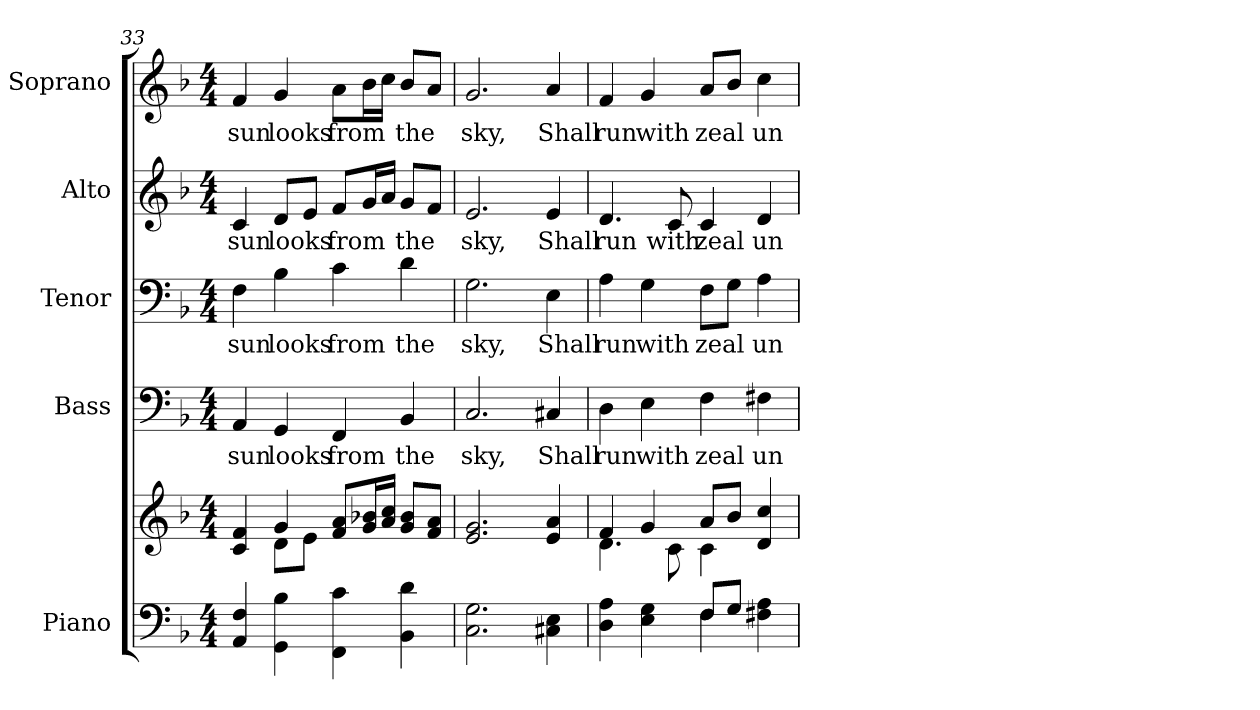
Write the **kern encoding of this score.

**kern	**kern	**kern	**text	**kern	**text	**kern	**text	**kern	**text
*part5	*part5	*part4	*part4	*part3	*part3	*part2	*part2	*part1	*part1
*staff6	*staff5	*staff4	*staff4	*staff3	*staff3	*staff2	*staff2	*staff1	*staff1
*I"Piano	*	*I"Bass	*	*I"Tenor	*	*I"Alto	*	*I"Soprano	*
*I'Pno.	*	*I'B.	*	*I'T.	*	*I'A.	*	*I'S.	*
!!LO:PB:g=z
*clefF4	*clefG2	*clefF4	*	*clefF4	*	*clefG2	*	*clefG2	*
*k[b-]	*k[b-]	*k[b-]	*	*k[b-]	*	*k[b-]	*	*k[b-]	*
*F:	*F:	*F:	*	*F:	*	*F:	*	*F:	*
*M4/4	*M4/4	*M4/4	*	*M4/4	*	*M4/4	*	*M4/4	*
=33	=33	=33	=33	=33	=33	=33	=33	=33	=33
*	*^	*	*	*	*	*	*	*	*
!	!	!	!	!LO:LY:b:color=#000000	!	!	!	!	!	!
!	!	!	!	!	!	!LO:LY:b:color=#000000	!	!	!	!
!	!	!	!	!	!	!	!	!LO:LY:b:color=#000000	!	!
!	!	!	!	!	!	!	!	!	!	!LO:LY:b:color=#000000
4AAi/ 4Fi	4ci/ 4fi	4ryy	4AAi/	sun	4Fi\	sun	4ci/	sun	4fi/	sun
!	!	!	!	!LO:LY:b:color=#000000	!	!	!	!	!	!
!	!	!	!	!	!	!LO:LY:b:color=#000000	!	!	!	!
!	!	!	!	!	!	!	!	!LO:LY:b:color=#000000	!	!
!	!	!	!	!	!	!	!	!	!	!LO:LY:b:color=#000000
4GGi\ 4B-i	4gi/	8di\L	4GGi/	looks	4B-i\	looks	8di/L	looks	4gi/	looks
.	.	8ei\J	.	.	.	.	8ei/J	.	.	.
!	!	!	!	!LO:LY:b:color=#000000	!	!	!	!	!	!
!	!	!	!	!	!	!LO:LY:b:color=#000000	!	!	!	!
!	!	!	!	!	!	!	!	!LO:LY:b:color=#000000	!	!
!	!	!	!	!	!	!	!	!	!	!LO:LY:b:color=#000000
4FFi\ 4ci	8fi/ 8aiL	2ryy	4FFi/	from	4ci\	from	8fi/L	from	8ai\L	from
.	16gi/ 16b-XiL	.	.	.	.	.	16gi/L	.	16b-i\L	.
.	16ai/ 16cciJJ	.	.	.	.	.	16ai/JJ	.	16cci\JJ	.
!	!	!	!	!LO:LY:b:color=#000000	!	!	!	!	!	!
!	!	!	!	!	!	!LO:LY:b:color=#000000	!	!	!	!
!	!	!	!	!	!	!	!	!LO:LY:b:color=#000000	!	!
!	!	!	!	!	!	!	!	!	!	!LO:LY:b:color=#000000
4BB-i\ 4di	8gi/ 8b-iL	.	4BB-i/	the	4di\	the	8gi/L	the	8b-i/L	the
.	8fi/ 8aiJ	.	.	.	.	.	8fi/J	.	8ai/J	.
*	*v	*v	*	*	*	*	*	*	*	*
=34	=34	=34	=34	=34	=34	=34	=34	=34	=34
!	!	!	!LO:LY:b:color=#000000	!	!	!	!	!	!
!	!	!	!	!	!LO:LY:b:color=#000000	!	!	!	!
!	!	!	!	!	!	!	!LO:LY:b:color=#000000	!	!
!	!	!	!	!	!	!	!	!	!LO:LY:b:color=#000000
2.Ci\ 2.Gi	2.ei/ 2.gi	2.Ci/	sky,	2.Gi\	sky,	2.ei/	sky,	2.gi/	sky,
!	!	!	!LO:LY:b:color=#000000	!	!	!	!	!	!
!	!	!	!	!	!LO:LY:b:color=#000000	!	!	!	!
!	!	!	!	!	!	!	!LO:LY:b:color=#000000	!	!
!	!	!	!	!	!	!	!	!	!LO:LY:b:color=#000000
4C#Xi\ 4Ei	4ei/ 4ai	4C#Xi/	Shall	4Ei\	Shall	4ei/	Shall	4ai/	Shall
!!LO:PB:g=z
=35	=35	=35	=35	=35	=35	=35	=35	=35	=35
*^	*^	*	*	*	*	*	*	*	*
!	!	!	!	!	!LO:LY:b:color=#000000	!	!	!	!	!	!
!	!	!	!	!	!	!	!LO:LY:b:color=#000000	!	!	!	!
!	!	!	!	!	!	!	!	!	!LO:LY:b:color=#000000	!	!
!	!	!	!	!	!	!	!	!	!	!	!LO:LY:b:color=#000000
4Di\ 4Ai	2ryy	4fi/	4.di\	4Di\	run	4Ai\	run	4.di/	run	4fi/	run
!	!	!	!	!	!LO:LY:b:color=#000000	!	!	!	!	!	!
!	!	!	!	!	!	!	!LO:LY:b:color=#000000	!	!	!	!
!	!	!	!	!	!	!	!	!	!	!	!LO:LY:b:color=#000000
4Ei\ 4Gi	.	4gi/	.	4Ei\	with	4Gi\	with	.	.	4gi/	with
!	!	!	!	!	!	!	!	!	!LO:LY:b:color=#000000	!	!
.	.	.	8ci\	.	.	.	.	8ci/	with	.	.
!	!	!	!	!	!LO:LY:b:color=#000000	!	!	!	!	!	!
!	!	!	!	!	!	!	!LO:LY:b:color=#000000	!	!	!	!
!	!	!	!	!	!	!	!	!	!LO:LY:b:color=#000000	!	!
!	!	!	!	!	!	!	!	!	!	!	!LO:LY:b:color=#000000
8Fi/L	4Fi\	8ai/L	4ci\	4Fi\	zeal	8Fi\L	zeal	4ci/	zeal	8ai/L	zeal
8Gi/J	.	8b-i/J	.	.	.	8Gi\J	.	.	.	8b-i/J	.
!	!	!	!	!	!LO:LY:b:color=#000000	!	!	!	!	!	!
!	!	!	!	!	!	!	!LO:LY:b:color=#000000	!	!	!	!
!	!	!	!	!	!	!	!	!	!LO:LY:b:color=#000000	!	!
!	!	!	!	!	!	!	!	!	!	!	!LO:LY:b:color=#000000
4F#Xi\ 4Ai	4ryy	4di/ 4cci	4ryy	4F#Xi\	un-	4Ai\	un-	4di/	un-	4cci\	un-
*v	*v	*	*	*	*	*	*	*	*	*	*
*	*v	*v	*	*	*	*	*	*	*	*
=	=	=	=	=	=	=	=	=	=
*-	*-	*-	*-	*-	*-	*-	*-	*-	*-
